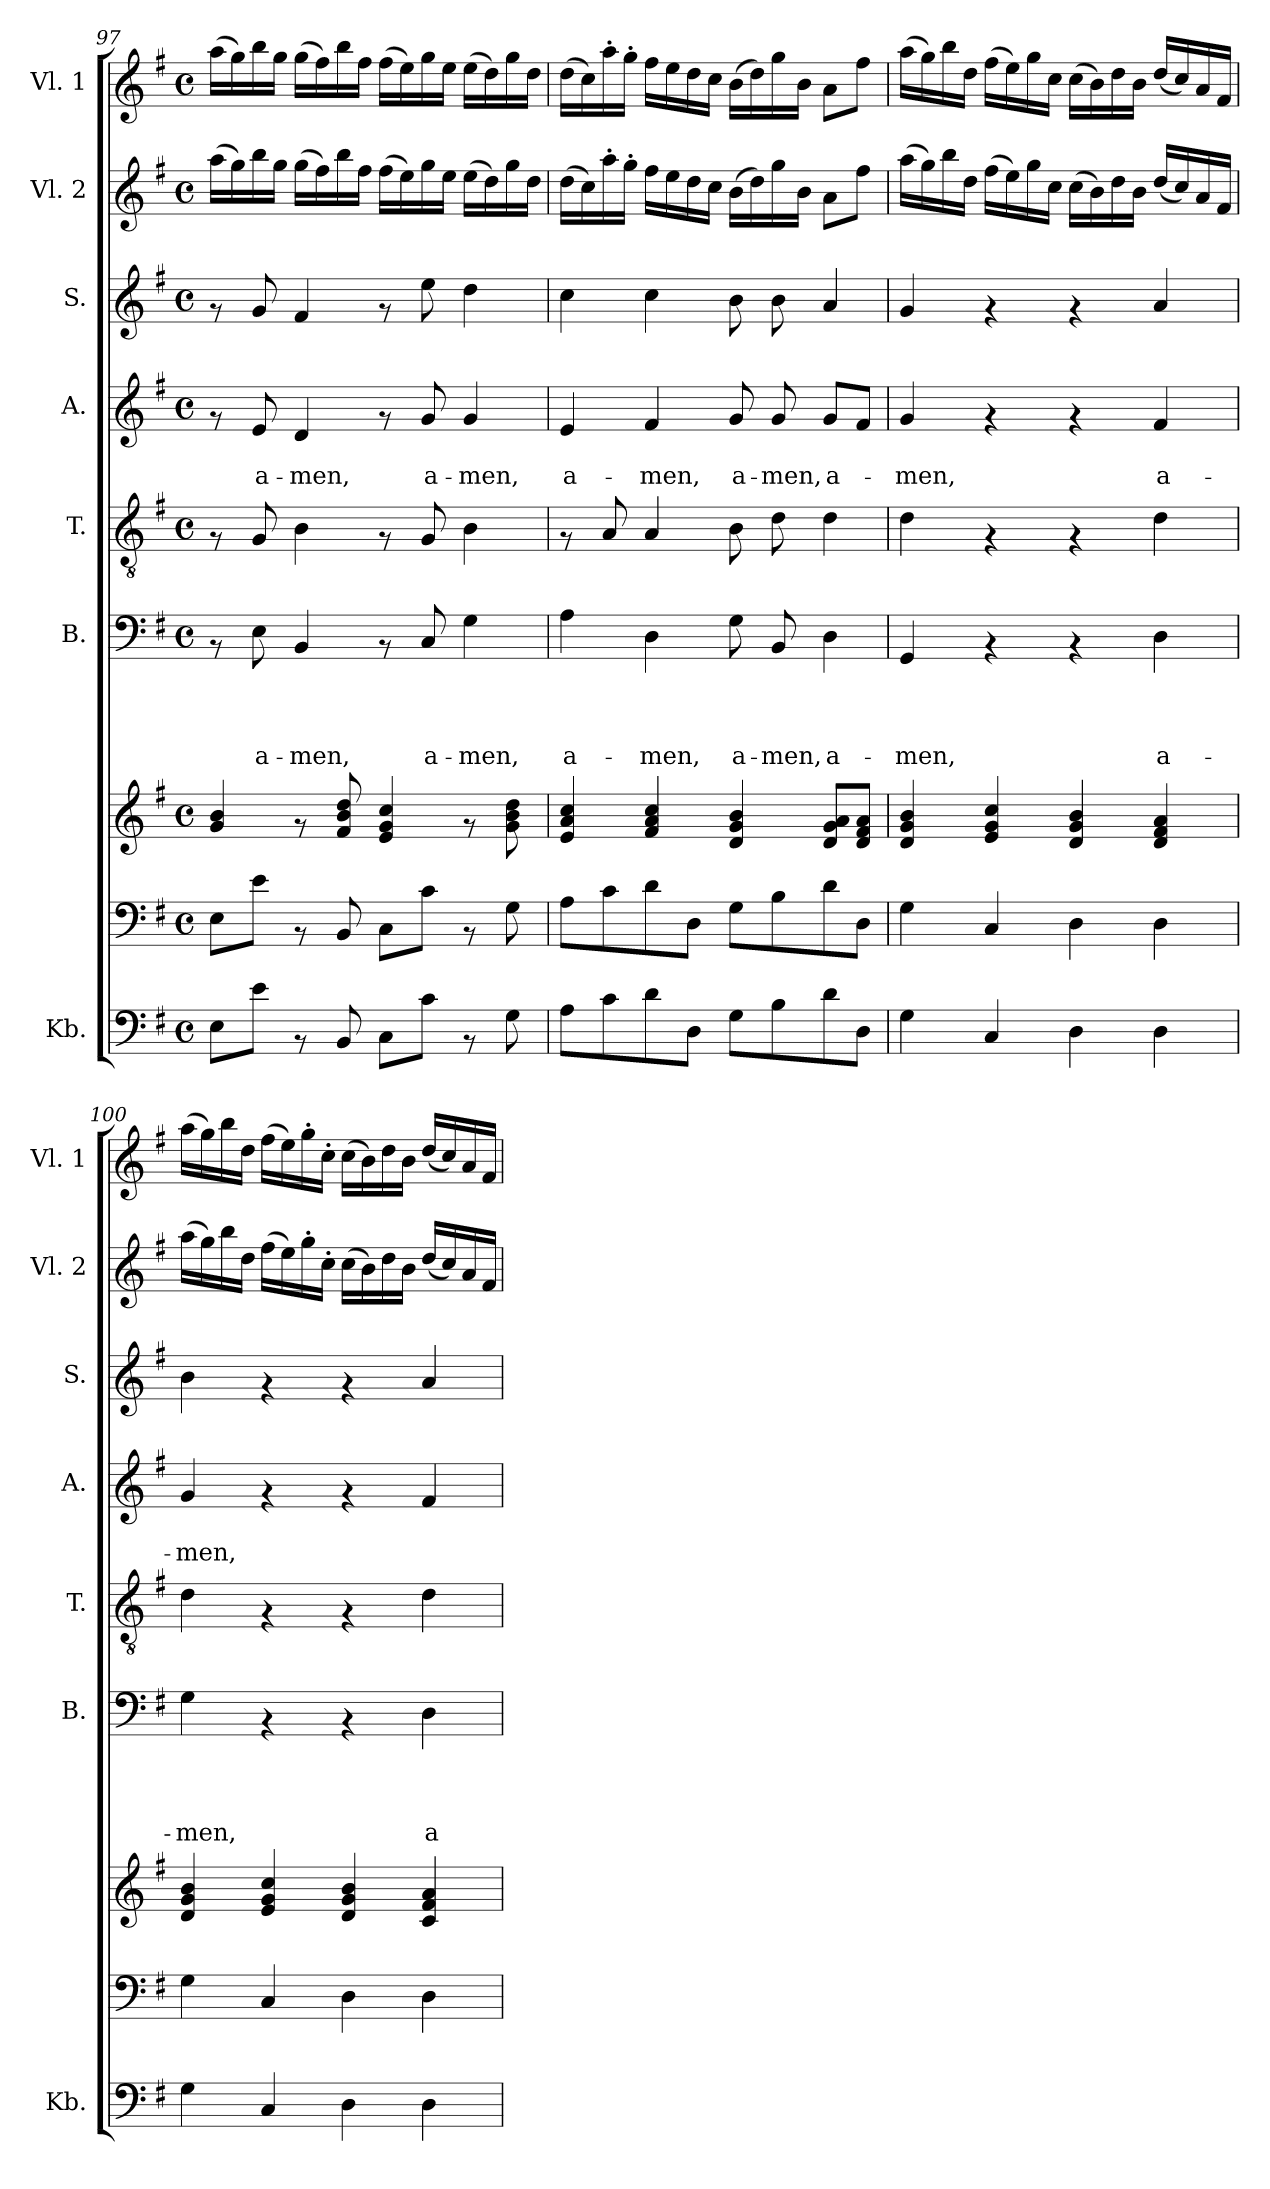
**kern	**kern	**kern	**kern	**text	**text	**text	**text	**kern	**kern	**text	**text	**kern	**kern	**kern
*part9	*part8	*part7	*part6	*part6	*part6	*part6	*part6	*part5	*part4	*part4	*part4	*part3	*part2	*part1
*staff9	*staff8	*staff7	*staff6	*staff6	*staff6	*staff6	*staff6	*staff5	*staff4	*staff4	*staff4	*staff3	*staff2	*staff1
*I"Kb.	*	*	*I"B.	*	*	*	*	*I"T.	*I"A.	*	*	*I"S.	*I"Vl. 2	*I"Vl. 1
*I'Kb.	*	*	*I'B.	*	*	*	*	*I'T.	*I'A.	*	*	*I'S.	*I'Vl. 2	*I'Vl. 1
*clefF4	*clefF4	*clefG2	*clefF4	*	*	*	*	*clefGv2	*clefG2	*	*	*clefG2	*clefG2	*clefG2
*k[f#]	*k[f#]	*k[f#]	*k[f#]	*	*	*	*	*k[f#]	*k[f#]	*	*	*k[f#]	*k[f#]	*k[f#]
*G:	*G:	*G:	*G:	*	*	*	*	*G:	*G:	*	*	*G:	*G:	*G:
*M4/4	*M4/4	*M4/4	*M4/4	*	*	*	*	*M4/4	*M4/4	*	*	*M4/4	*M4/4	*M4/4
*met(c)	*met(c)	*met(c)	*met(c)	*	*	*	*	*met(c)	*met(c)	*	*	*met(c)	*met(c)	*met(c)
=97	=97	=97	=97	=97	=97	=97	=97	=97	=97	=97	=97	=97	=97	=97
8E\L	8E\L	4g/ 4b/	8rAA	.	.	.	.	8rF	8rf	.	.	8rf	(>16aa\LL	(>16aa\LL
.	.	.	.	.	.	.	.	.	.	.	.	.	16gg\)	16gg\)
!	!	!	!	!	!	!	!LO:LY:b	!	!	!	!LO:LY:b	!	!	!
8e\J	8e\J	.	8E\	.	.	.	a-	8G/	8e/	.	a-	8g/	16bb\	16bb\
.	.	.	.	.	.	.	.	.	.	.	.	.	16gg\JJ	16gg\JJ
!	!	!	!	!	!	!	!LO:LY:b	!	!	!	!LO:LY:b	!	!	!
8rAA	8rAA	8rf	4BB/	.	.	.	-men,	4B\	4d/	.	-men,	4f#/	(>16gg\LL	(>16gg\LL
.	.	.	.	.	.	.	.	.	.	.	.	.	16ff#\)	16ff#\)
8BB/	8BB/	8f#/ 8b/ 8dd/	.	.	.	.	.	.	.	.	.	.	16bb\	16bb\
.	.	.	.	.	.	.	.	.	.	.	.	.	16ff#\JJ	16ff#\JJ
8C\L	8C\L	4e/ 4g/ 4cc/	8rAA	.	.	.	.	8rF	8rf	.	.	8rf	(>16ff#\LL	(>16ff#\LL
.	.	.	.	.	.	.	.	.	.	.	.	.	16ee\)	16ee\)
!	!	!	!	!	!	!	!LO:LY:b	!	!	!	!LO:LY:b	!	!	!
8c\J	8c\J	.	8C/	.	.	.	a-	8G/	8g/	.	a-	8ee\	16gg\	16gg\
.	.	.	.	.	.	.	.	.	.	.	.	.	16ee\JJ	16ee\JJ
!	!	!	!	!	!	!	!LO:LY:b	!	!	!	!LO:LY:b	!	!	!
8rAA	8rAA	8rf	4G\	.	.	.	-men,	4B\	4g/	.	-men,	4dd\	(>16ee\LL	(>16ee\LL
.	.	.	.	.	.	.	.	.	.	.	.	.	16dd\)	16dd\)
8G\	8G\	8g\ 8b\ 8dd\	.	.	.	.	.	.	.	.	.	.	16gg\	16gg\
.	.	.	.	.	.	.	.	.	.	.	.	.	16dd\JJ	16dd\JJ
!!LO:PB:g=z
=98	=98	=98	=98	=98	=98	=98	=98	=98	=98	=98	=98	=98	=98	=98
!	!	!	!	!	!	!	!LO:LY:b	!	!	!	!LO:LY:b	!	!	!
8A\L	8A\L	4e/ 4a/ 4cc/	4A\	.	.	.	a-	8rF	4e/	.	a-	4cc\	(>16dd\LL	(>16dd\LL
.	.	.	.	.	.	.	.	.	.	.	.	.	16cc\)	16cc\)
8c\	8c\	.	.	.	.	.	.	8A/	.	.	.	.	16aa'>\	16aa'>\
.	.	.	.	.	.	.	.	.	.	.	.	.	16gg'>\JJ	16gg'>\JJ
!	!	!	!	!	!	!	!LO:LY:b	!	!	!	!LO:LY:b	!	!	!
8d\	8d\	4f#/ 4a/ 4cc/	4D\	.	.	.	-men,	4A/	4f#/	.	-men,	4cc\	16ff#\LL	16ff#\LL
.	.	.	.	.	.	.	.	.	.	.	.	.	16ee\	16ee\
8D\J	8D\J	.	.	.	.	.	.	.	.	.	.	.	16dd\	16dd\
.	.	.	.	.	.	.	.	.	.	.	.	.	16cc\JJ	16cc\JJ
!	!	!	!	!	!	!	!LO:LY:b	!	!	!	!LO:LY:b	!	!	!
8G\L	8G\L	4d/ 4g/ 4b/	8G\	.	.	.	a-	8B\	8g/	.	a-	8b\	(>16b\LL	(>16b\LL
.	.	.	.	.	.	.	.	.	.	.	.	.	16dd\)	16dd\)
!	!	!	!	!	!	!	!LO:LY:b	!	!	!	!LO:LY:b	!	!	!
8B\	8B\	.	8BB/	.	.	.	-men,	8d\	8g/	.	-men,	8b\	16gg\	16gg\
.	.	.	.	.	.	.	.	.	.	.	.	.	16b\JJ	16b\JJ
!	!	!	!	!	!	!	!LO:LY:b	!	!	!	!LO:LY:b	!	!	!
8d\	8d\	8d/ 8g/ 8a/L	4D\	.	.	.	a-	4d\	8g/L	.	a-	4a/	8a\L	8a\L
8D\J	8D\J	8d/ 8f#/ 8a/J	.	.	.	.	.	.	8f#/J	.	.	.	8ff#\J	8ff#\J
=99	=99	=99	=99	=99	=99	=99	=99	=99	=99	=99	=99	=99	=99	=99
!	!	!	!	!	!	!	!LO:LY:b	!	!	!	!LO:LY:b	!	!	!
4G\	4G\	4d/ 4g/ 4b/	4GG/	.	.	.	-men,	4d\	4g/	.	-men,	4g/	(>16aa\LL	(>16aa\LL
.	.	.	.	.	.	.	.	.	.	.	.	.	16gg\)	16gg\)
.	.	.	.	.	.	.	.	.	.	.	.	.	16bb\	16bb\
.	.	.	.	.	.	.	.	.	.	.	.	.	16dd\JJ	16dd\JJ
4C/	4C/	4e/ 4g/ 4cc/	4rAA	.	.	.	.	4rF	4rf	.	.	4rf	(>16ff#\LL	(>16ff#\LL
.	.	.	.	.	.	.	.	.	.	.	.	.	16ee\)	16ee\)
.	.	.	.	.	.	.	.	.	.	.	.	.	16gg\	16gg\
.	.	.	.	.	.	.	.	.	.	.	.	.	16cc\JJ	16cc\JJ
4D\	4D\	4d/ 4g/ 4b/	4rAA	.	.	.	.	4rF	4rf	.	.	4rf	(>16cc\LL	(>16cc\LL
.	.	.	.	.	.	.	.	.	.	.	.	.	16b\)	16b\)
.	.	.	.	.	.	.	.	.	.	.	.	.	16dd\	16dd\
.	.	.	.	.	.	.	.	.	.	.	.	.	16b\JJ	16b\JJ
!	!	!	!	!	!	!	!LO:LY:b	!	!	!	!LO:LY:b	!	!	!
4D\	4D\	4d/ 4f#/ 4a/	4D\	.	.	.	a-	4d\	4f#/	.	a-	4a/	(<16dd/LL	(<16dd/LL
.	.	.	.	.	.	.	.	.	.	.	.	.	16cc/)	16cc/)
.	.	.	.	.	.	.	.	.	.	.	.	.	16a/	16a/
.	.	.	.	.	.	.	.	.	.	.	.	.	16f#/JJ	16f#/JJ
=100	=100	=100	=100	=100	=100	=100	=100	=100	=100	=100	=100	=100	=100	=100
!	!	!	!	!	!	!	!LO:LY:b	!	!	!	!LO:LY:b	!	!	!
4G\	4G\	4d/ 4g/ 4b/	4G\	.	.	.	-men,	4d\	4g/	.	-men,	4b\	(>16aa\LL	(>16aa\LL
.	.	.	.	.	.	.	.	.	.	.	.	.	16gg\)	16gg\)
.	.	.	.	.	.	.	.	.	.	.	.	.	16bb\	16bb\
.	.	.	.	.	.	.	.	.	.	.	.	.	16dd\JJ	16dd\JJ
4C/	4C/	4e/ 4g/ 4cc/	4rAA	.	.	.	.	4rF	4rf	.	.	4rf	(>16ff#\LL	(>16ff#\LL
.	.	.	.	.	.	.	.	.	.	.	.	.	16ee\)	16ee\)
.	.	.	.	.	.	.	.	.	.	.	.	.	16gg'>\	16gg'>\
.	.	.	.	.	.	.	.	.	.	.	.	.	16cc'>\JJ	16cc'>\JJ
4D\	4D\	4d/ 4g/ 4b/	4rAA	.	.	.	.	4rF	4rf	.	.	4rf	(>16cc\LL	(>16cc\LL
.	.	.	.	.	.	.	.	.	.	.	.	.	16b\)	16b\)
.	.	.	.	.	.	.	.	.	.	.	.	.	16dd\	16dd\
.	.	.	.	.	.	.	.	.	.	.	.	.	16b\JJ	16b\JJ
!	!	!	!	!	!	!	!LO:LY:b	!	!	!	!	!	!	!
4D\	4D\	4c/ 4f#/ 4a/	4D\	.	.	.	a-	4d\	4f#/	.	.	4a/	(<16dd/LL	(<16dd/LL
.	.	.	.	.	.	.	.	.	.	.	.	.	16cc/)	16cc/)
.	.	.	.	.	.	.	.	.	.	.	.	.	16a/	16a/
.	.	.	.	.	.	.	.	.	.	.	.	.	16f#/JJ	16f#/JJ
=	=	=	=	=	=	=	=	=	=	=	=	=	=	=
*-	*-	*-	*-	*-	*-	*-	*-	*-	*-	*-	*-	*-	*-	*-
